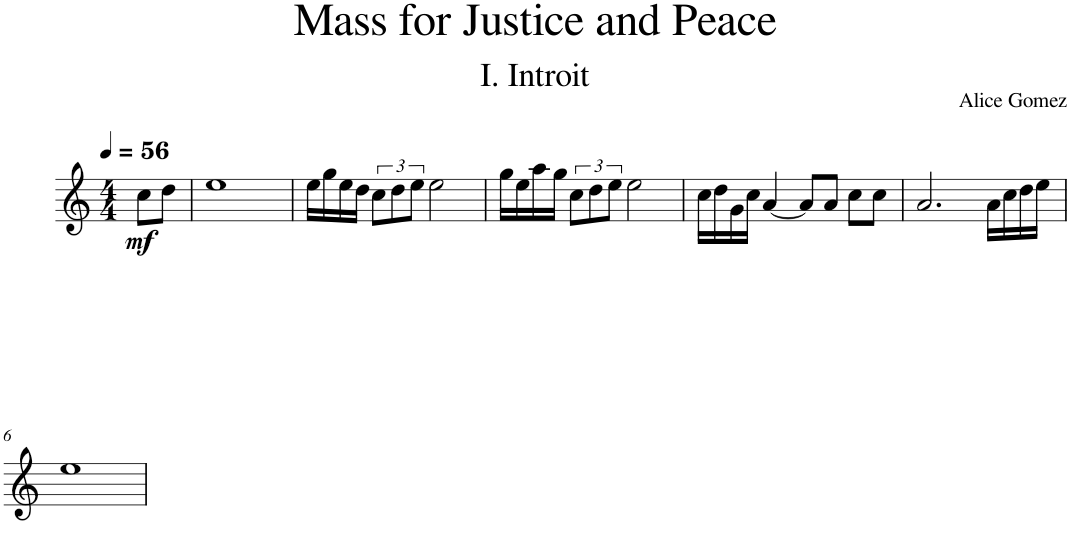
**kern	**dynam
*part1	*part1
*staff1	*staff1
*I"Violin	*
*I'Vln.	*
*clefG2	*
*k[]	*
*M4/4	*
*MM56	*
=	=
!	!LO:DY:b
8cc\L	mf
8dd\J	.
=1	=1
1ee	.
=2	=2
16ee\LL	.
16gg\	.
16ee\	.
16dd\JJ	.
12cc\L	.
12dd\	.
12ee\J	.
2ee\	.
=3	=3
16gg\LL	.
16ee\	.
16aa\	.
16gg\JJ	.
12cc\L	.
12dd\	.
12ee\J	.
2ee\	.
=4	=4
16cc\LL	.
16dd\	.
16g\	.
16cc\JJ	.
[4a/	.
8a/L]	.
8a/J	.
8cc\L	.
8cc\J	.
=5	=5
2.a/	.
16a\LL	.
16cc\	.
16dd\	.
16ee\JJ	.
!!LO:LB:g=z
=6	=6
1ee	.
=	=
*-	*-
